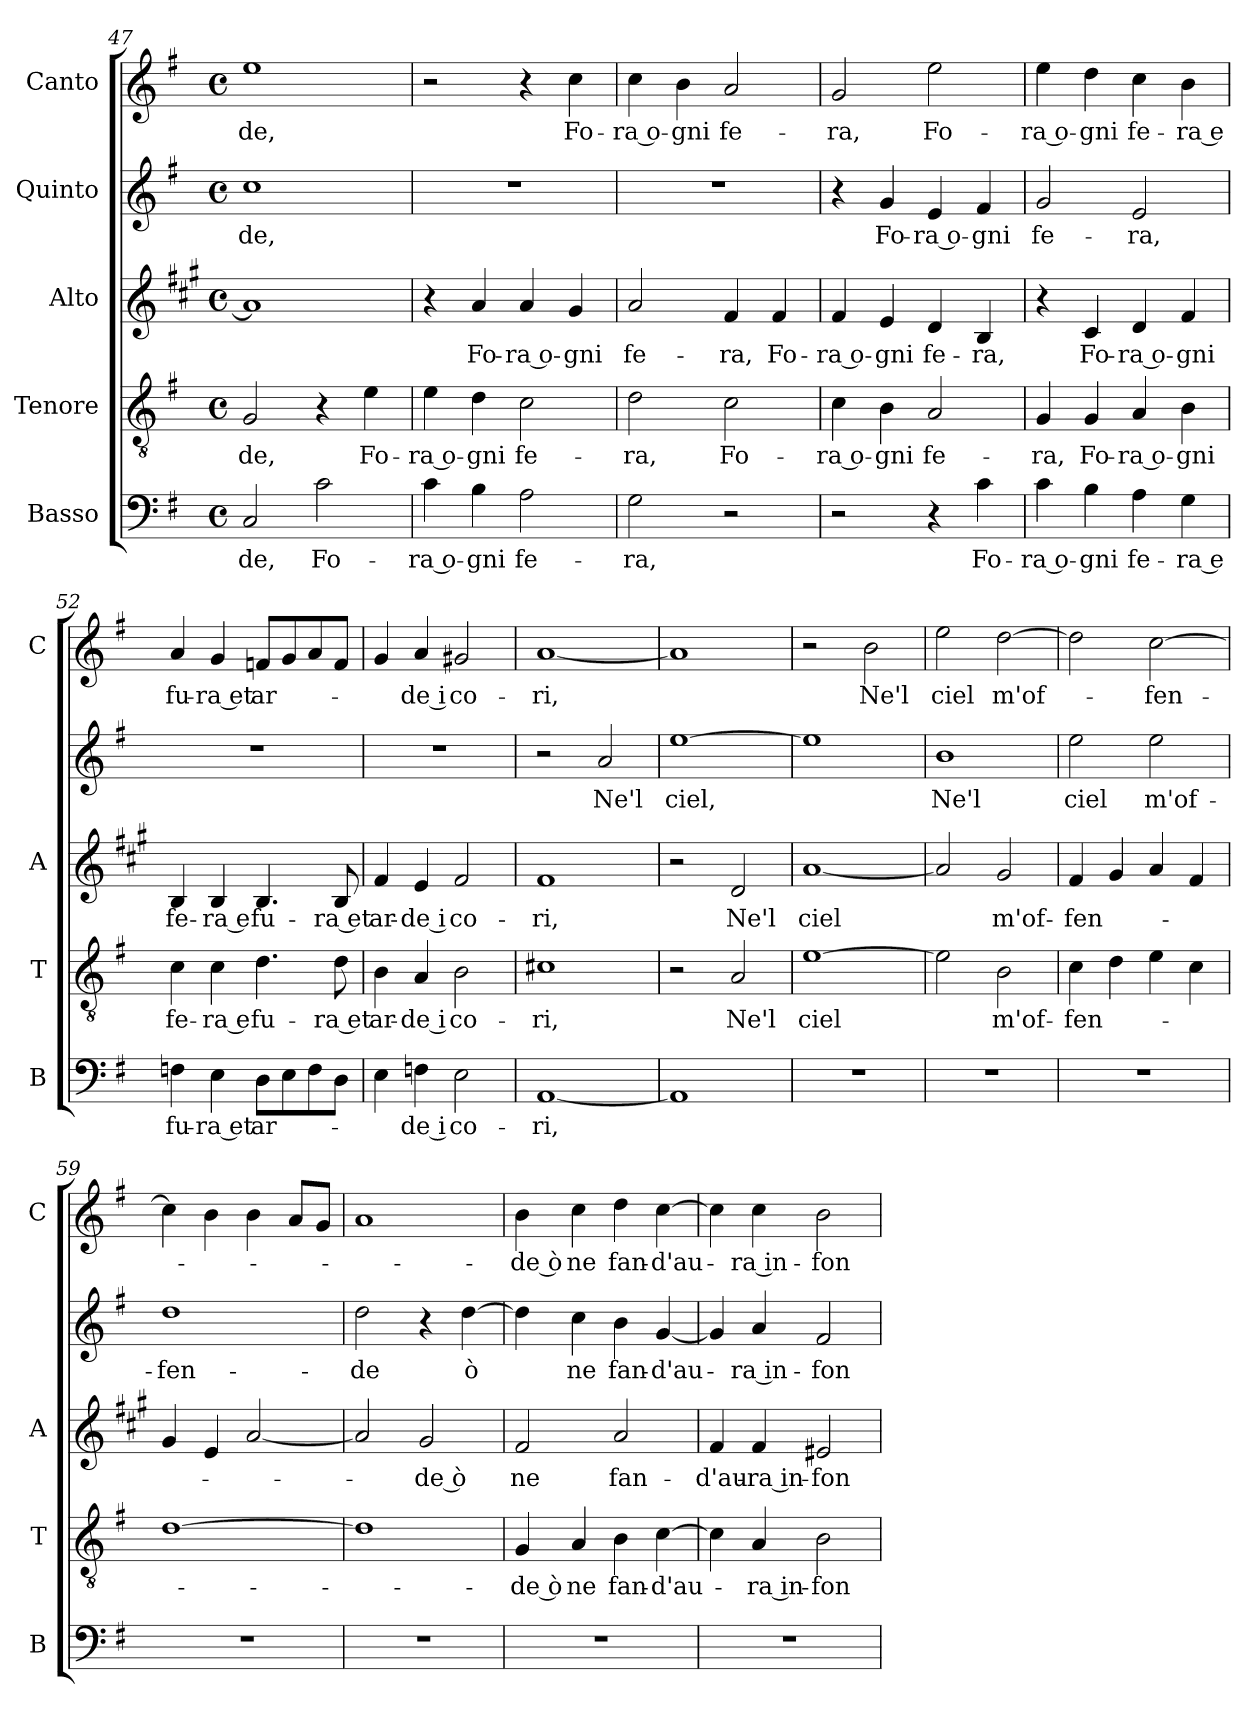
**kern	**text	**kern	**text	**kern	**text	**kern	**text	**kern	**text
*part5	*part5	*part4	*part4	*part3	*part3	*part2	*part2	*part1	*part1
*staff5	*staff5	*staff4	*staff4	*staff3	*staff3	*staff2	*staff2	*staff1	*staff1
*I"Basso	*	*I"Tenore	*	*I"Alto	*	*I"Quinto	*	*I"Canto	*
*I'B	*	*I'T	*	*I'A	*	*	*	*I'C	*
*clefF4	*	*clefGv2	*	*clefG2	*	*clefG2	*	*clefG2	*
*	*	*	*	*ITrd1c2	*	*	*	*	*
*k[f#]	*	*k[f#]	*	*k[f#]	*	*k[f#]	*	*k[f#]	*
*G:	*	*G:	*	*G:	*	*G:	*	*G:	*
*M4/4	*	*M4/4	*	*M4/4	*	*M4/4	*	*M4/4	*
*met(c)	*	*met(c)	*	*met(c)	*	*met(c)	*	*met(c)	*
=47	=47	=47	=47	=47	=47	=47	=47	=47	=47
!	!LO:LY:b	!	!LO:LY:b	!	!	!	!LO:LY:b	!	!LO:LY:b
2C/	-de,	2G/	-de,	1g]	.	1cc	-de,	1ee	-de,
!	!LO:LY:b	!	!	!	!	!	!	!	!
2c\	Fo-	4r	.	.	.	.	.	.	.
!	!	!	!LO:LY:b	!	!	!	!	!	!
.	.	4e\	Fo-	.	.	.	.	.	.
=48	=48	=48	=48	=48	=48	=48	=48	=48	=48
!	!LO:LY:b	!	!LO:LY:b	!	!	!	!	!	!
4c\	-ra o-	4e\	-ra o-	4r	.	1r	.	2r	.
!	!LO:LY:b	!	!LO:LY:b	!	!LO:LY:b	!	!	!	!
4B\	-gni	4d\	-gni	4g/	Fo-	.	.	.	.
!	!LO:LY:b	!	!LO:LY:b	!	!LO:LY:b	!	!	!	!
2A\	fe-	2c\	fe-	4g/	-ra o-	.	.	4r	.
!	!	!	!	!	!LO:LY:b	!	!	!	!LO:LY:b
.	.	.	.	4f#/	-gni	.	.	4cc\	Fo-
=49	=49	=49	=49	=49	=49	=49	=49	=49	=49
!	!LO:LY:b	!	!LO:LY:b	!	!LO:LY:b	!	!	!	!LO:LY:b
2G\	-ra,	2d\	-ra,	2g/	fe-	1r	.	4cc\	-ra o-
!	!	!	!	!	!	!	!	!	!LO:LY:b
.	.	.	.	.	.	.	.	4b\	-gni
!	!	!	!LO:LY:b	!	!LO:LY:b	!	!	!	!LO:LY:b
2r	.	2c\	Fo-	4e/	-ra,	.	.	2a/	fe-
!	!	!	!	!	!LO:LY:b	!	!	!	!
.	.	.	.	4e/	Fo-	.	.	.	.
!!LO:LB:g=z
=50	=50	=50	=50	=50	=50	=50	=50	=50	=50
!	!	!	!LO:LY:b	!	!LO:LY:b	!	!	!	!LO:LY:b
2r	.	4c\	-ra o-	4e/	-ra o-	4r	.	2g/	-ra,
!	!	!	!LO:LY:b	!	!LO:LY:b	!	!LO:LY:b	!	!
.	.	4B\	-gni	4d/	-gni	4g/	Fo-	.	.
!	!	!	!LO:LY:b	!	!LO:LY:b	!	!LO:LY:b	!	!LO:LY:b
4r	.	2A/	fe-	4c/	fe-	4e/	-ra o-	2ee\	Fo-
!	!LO:LY:b	!	!	!	!LO:LY:b	!	!LO:LY:b	!	!
4c\	Fo-	.	.	4A/	-ra,	4f#/	-gni	.	.
=51	=51	=51	=51	=51	=51	=51	=51	=51	=51
!	!LO:LY:b	!	!LO:LY:b	!	!	!	!LO:LY:b	!	!LO:LY:b
4c\	-ra o-	4G/	-ra,	4r	.	2g/	fe-	4ee\	-ra o-
!	!LO:LY:b	!	!LO:LY:b	!	!LO:LY:b	!	!	!	!LO:LY:b
4B\	-gni	4G/	Fo-	4B/	Fo-	.	.	4dd\	-gni
!	!LO:LY:b	!	!LO:LY:b	!	!LO:LY:b	!	!LO:LY:b	!	!LO:LY:b
4A\	fe-	4A/	-ra o-	4c/	-ra o-	2e/	-ra,	4cc\	fe-
!	!LO:LY:b	!	!LO:LY:b	!	!LO:LY:b	!	!	!	!LO:LY:b
4G\	-ra e	4B\	-gni	4e/	-gni	.	.	4b\	-ra e
=52	=52	=52	=52	=52	=52	=52	=52	=52	=52
!	!LO:LY:b	!	!LO:LY:b	!	!LO:LY:b	!	!	!	!LO:LY:b
4Fn\	fu-	4c\	fe-	4A/	fe-	1r	.	4a/	fu-
!	!LO:LY:b	!	!LO:LY:b	!	!LO:LY:b	!	!	!	!LO:LY:b
4E\	-ra et	4c\	-ra e	4A/	-ra e	.	.	4g/	-ra et
!	!LO:LY:b	!	!LO:LY:b	!	!LO:LY:b	!	!	!	!LO:LY:b
8D\L	ar-	4.d\	fu-	4.A/	fu-	.	.	8fn/L	ar-
8E\	.	.	.	.	.	.	.	8g/	.
8F\	.	.	.	.	.	.	.	8a/	.
!	!	!	!LO:LY:b	!	!LO:LY:b	!	!	!	!
8D\J	.	8d\	-ra et	8A/	-ra et	.	.	8f/J	.
=53	=53	=53	=53	=53	=53	=53	=53	=53	=53
!	!	!	!LO:LY:b	!	!LO:LY:b	!	!	!	!
4E\	.	4B\	ar-	4e/	ar-	1r	.	4g/	.
!	!LO:LY:b	!	!LO:LY:b	!	!LO:LY:b	!	!	!	!LO:LY:b
4Fn\	-de i	4A/	-de i	4d/	-de i	.	.	4a/	-de i
!	!LO:LY:b	!	!LO:LY:b	!	!LO:LY:b	!	!	!	!LO:LY:b
2E\	co-	2B\	co-	2e/	co-	.	.	2g#X/	co-
=54	=54	=54	=54	=54	=54	=54	=54	=54	=54
!	!LO:LY:b	!	!LO:LY:b	!	!LO:LY:b	!	!	!	!LO:LY:b
[1AA	-ri,	1c#X	-ri,	1e	-ri,	2r	.	[1a	-ri,
!	!	!	!	!	!	!	!LO:LY:b	!	!
.	.	.	.	.	.	2a/	Ne'l	.	.
=55	=55	=55	=55	=55	=55	=55	=55	=55	=55
!	!	!	!	!	!	!	!LO:LY:b	!	!
1AA]	.	2r	.	2r	.	[1ee	ciel,	1a]	.
!	!	!	!LO:LY:b	!	!LO:LY:b	!	!	!	!
.	.	2A/	Ne'l	2c/	Ne'l	.	.	.	.
=56	=56	=56	=56	=56	=56	=56	=56	=56	=56
!	!	!	!LO:LY:b	!	!LO:LY:b	!	!	!	!
1r	.	[1e	ciel	[1g	ciel	1ee]	.	2r	.
!	!	!	!	!	!	!	!	!	!LO:LY:b
.	.	.	.	.	.	.	.	2b\	Ne'l
=57	=57	=57	=57	=57	=57	=57	=57	=57	=57
!	!	!	!	!	!	!	!LO:LY:b	!	!LO:LY:b
1r	.	2e\]	.	2g/]	.	1b	Ne'l	2ee\	ciel
!	!	!	!LO:LY:b	!	!LO:LY:b	!	!	!	!LO:LY:b
.	.	2B\	m'of-	2f#/	m'of-	.	.	[2dd\	m'of-
!!LO:PB:g=z
=58	=58	=58	=58	=58	=58	=58	=58	=58	=58
!	!	!	!LO:LY:b	!	!LO:LY:b	!	!LO:LY:b	!	!
1r	.	4c\	-fen-	4e/	-fen-	2ee\	ciel	2dd\]	.
.	.	4d\	.	4f#/	.	.	.	.	.
!	!	!	!	!	!	!	!LO:LY:b	!	!LO:LY:b
.	.	4e\	.	4g/	.	2ee\	m'of-	[2cc\	-fen-
.	.	4c\	.	4e/	.	.	.	.	.
=59	=59	=59	=59	=59	=59	=59	=59	=59	=59
!	!	!	!	!	!	!	!LO:LY:b	!	!
1r	.	[1d	.	4f#/	.	1dd	-fen-	4cc\]	.
.	.	.	.	4d/	.	.	.	4b\	.
.	.	.	.	[2g/	.	.	.	4b\	.
.	.	.	.	.	.	.	.	8a/L	.
.	.	.	.	.	.	.	.	8g/J	.
=60	=60	=60	=60	=60	=60	=60	=60	=60	=60
!	!	!	!	!	!	!	!LO:LY:b	!	!
1r	.	1d]	.	2g/]	.	2dd\	-de	1a	.
!	!	!	!	!	!LO:LY:b	!	!	!	!
.	.	.	.	2f#/	-de ò	4r	.	.	.
!	!	!	!	!	!	!	!LO:LY:b	!	!
.	.	.	.	.	.	[4dd\	ò	.	.
=61	=61	=61	=61	=61	=61	=61	=61	=61	=61
!	!	!	!LO:LY:b	!	!LO:LY:b	!	!	!	!LO:LY:b
1r	.	4G/	-de ò	2e/	ne	4dd\]	.	4b\	-de ò
!	!	!	!LO:LY:b	!	!	!	!LO:LY:b	!	!LO:LY:b
.	.	4A/	ne	.	.	4cc\	ne	4cc\	ne
!	!	!	!LO:LY:b	!	!LO:LY:b	!	!LO:LY:b	!	!LO:LY:b
.	.	4B\	fan-	2g/	fan-	4b\	fan-	4dd\	fan-
!	!	!	!LO:LY:b	!	!	!	!LO:LY:b	!	!LO:LY:b
.	.	[4c\	-d'au-	.	.	[4g/	-d'au-	[4cc\	-d'au-
=62	=62	=62	=62	=62	=62	=62	=62	=62	=62
!	!	!	!	!	!LO:LY:b	!	!	!	!
1r	.	4c\]	.	4e/	-d'au-	4g/]	.	4cc\]	.
!	!	!	!LO:LY:b	!	!LO:LY:b	!	!LO:LY:b	!	!LO:LY:b
.	.	4A/	-ra in-	4e/	-ra in-	4a/	-ra in-	4cc\	-ra in-
!	!	!	!LO:LY:b	!	!LO:LY:b	!	!LO:LY:b	!	!LO:LY:b
.	.	2B\	-fon-	2d#X/	-fon-	2f#/	-fon-	2b\	-fon-
=	=	=	=	=	=	=	=	=	=
*-	*-	*-	*-	*-	*-	*-	*-	*-	*-
